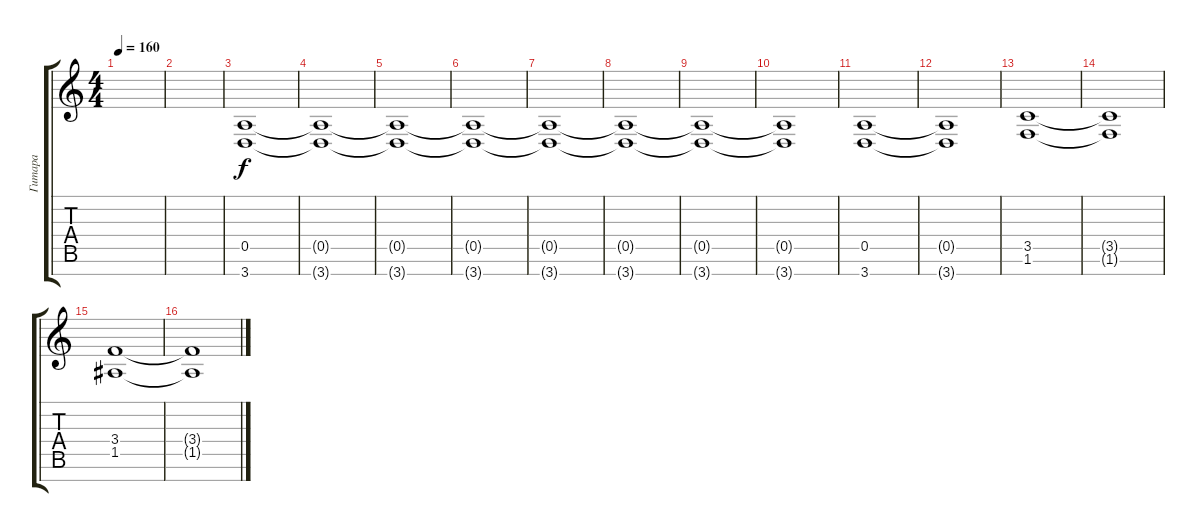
\track ("Гитара" "Гитара") {instrument overdrivenguitar}
\staff {score tabs}
\tuning (E4 B3 G3 D3 A2 E2 B1) {hide}
\ts (4 4)
\tempo 160
\clef g2
\ks c
|
|
(0.5 3.7).1 |
(0.5{t} 3.7{t}).1 |
(0.5{t} 3.7{t}).1 |
(0.5{t} 3.7{t}).1 |
(0.5{t} 3.7{t}).1 |
(0.5{t} 3.7{t}).1 |
(0.5{t} 3.7{t}).1 |
(0.5{t} 3.7{t}).1 |
(0.5 3.7).1 |
(0.5{t} 3.7{t}).1 |
(3.5 1.6).1 |
(3.5{t} 1.6{t}).1 |
(3.4 1.5).1 |
(3.4{t} 1.5{t}).1
